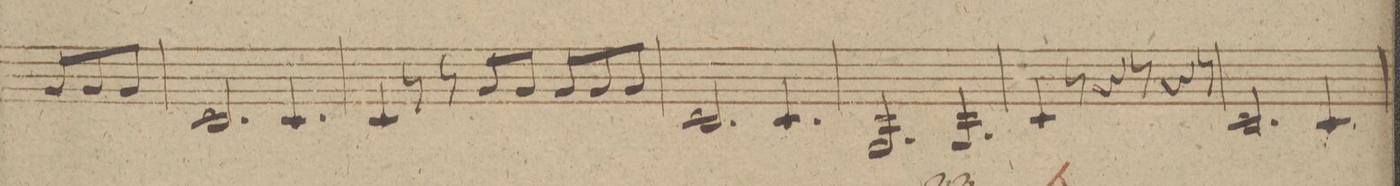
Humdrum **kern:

**kern	**dynam
*I"Clarino 2do in E.	*
*clefG2	*
*k[f#c#g#d#]	*
*M9/8	*
8b/L	.
8b/	.
8b/J	.
=13	=13
2.e/	.
4.e/	.
=14	=14
4e/	.
8r	.
8r	.
8b/L	.
8b/J	.
8b/L	.
8b/	.
8b/J	.
=15	=15
2.e/	.
4.e/	.
=16	=16
2.B/	.
4.B/	.
=17	=17
4e/	.
8r	.
4r	.
8r	.
4r	.
8r	.
=18	=18
2.e/	.
4.e/	.
=19	=19
*-	*-
